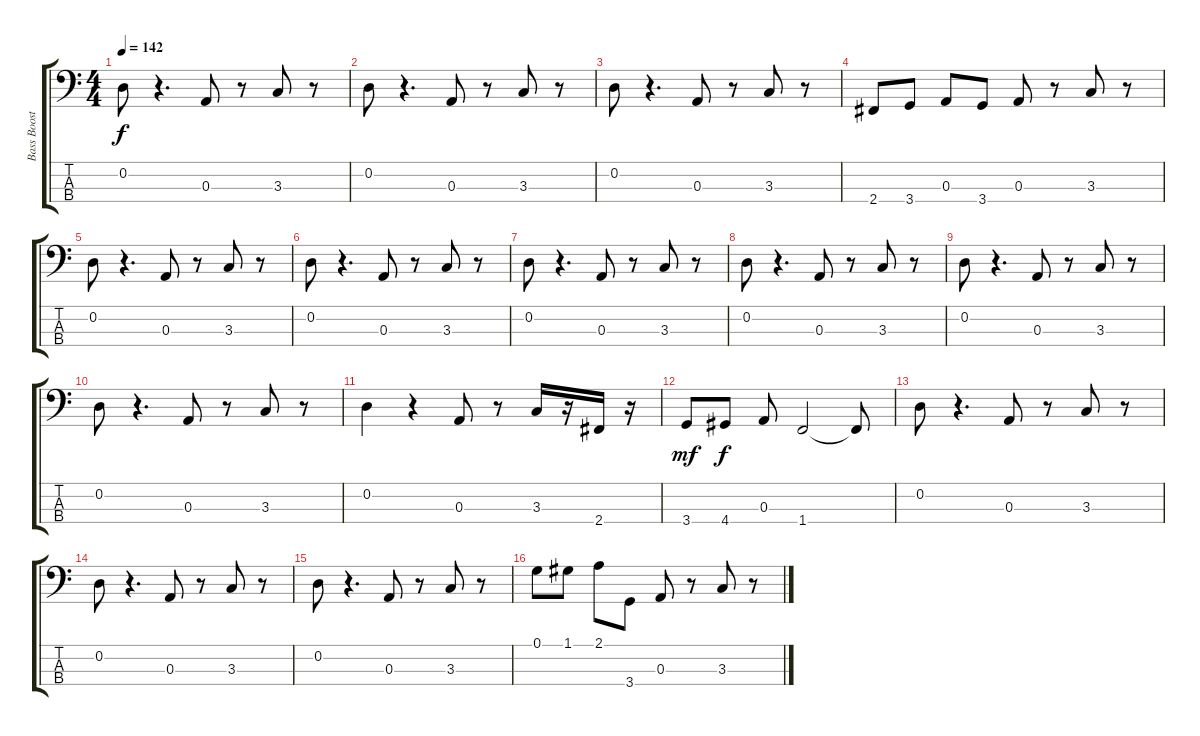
\track ("Bass Booster" "Bass Boost") {instrument slapbass2}
\staff {score tabs}
\tuning (G2 D2 A1 E1) {hide}
\ts (4 4)
\tempo 142
\clef f4
\ks c
0.2.8{dy f} r.4{d} 0.3.8 r.8 3.3.8 r.8 |
0.2.8 r.4{d} 0.3.8 r.8 3.3.8 r.8 |
0.2.8 r.4{d} 0.3.8 r.8 3.3.8 r.8 |
2.4.8 3.4.8 0.3.8 3.4.8 0.3.8 r.8 3.3.8 r.8 |
0.2.8 r.4{d} 0.3.8 r.8 3.3.8 r.8 |
0.2.8 r.4{d} 0.3.8 r.8 3.3.8 r.8 |
0.2.8 r.4{d} 0.3.8 r.8 3.3.8 r.8 |
0.2.8 r.4{d} 0.3.8 r.8 3.3.8 r.8 |
0.2.8 r.4{d} 0.3.8 r.8 3.3.8 r.8 |
0.2.8 r.4{d} 0.3.8 r.8 3.3.8 r.8 |
0.2.4 r.4 0.3.8 r.8 3.3.16 r.16 2.4.16 r.16 |
3.4.8{dy mf} 4.4.8{dy f} 0.3.8 1.4.2 1.4{t}.8 |
0.2.8 r.4{d} 0.3.8 r.8 3.3.8 r.8 |
0.2.8 r.4{d} 0.3.8 r.8 3.3.8 r.8 |
0.2.8 r.4{d} 0.3.8 r.8 3.3.8 r.8 |
0.1.8 1.1.8 2.1.8 3.4.8 0.3.8 r.8 3.3.8 r.8
